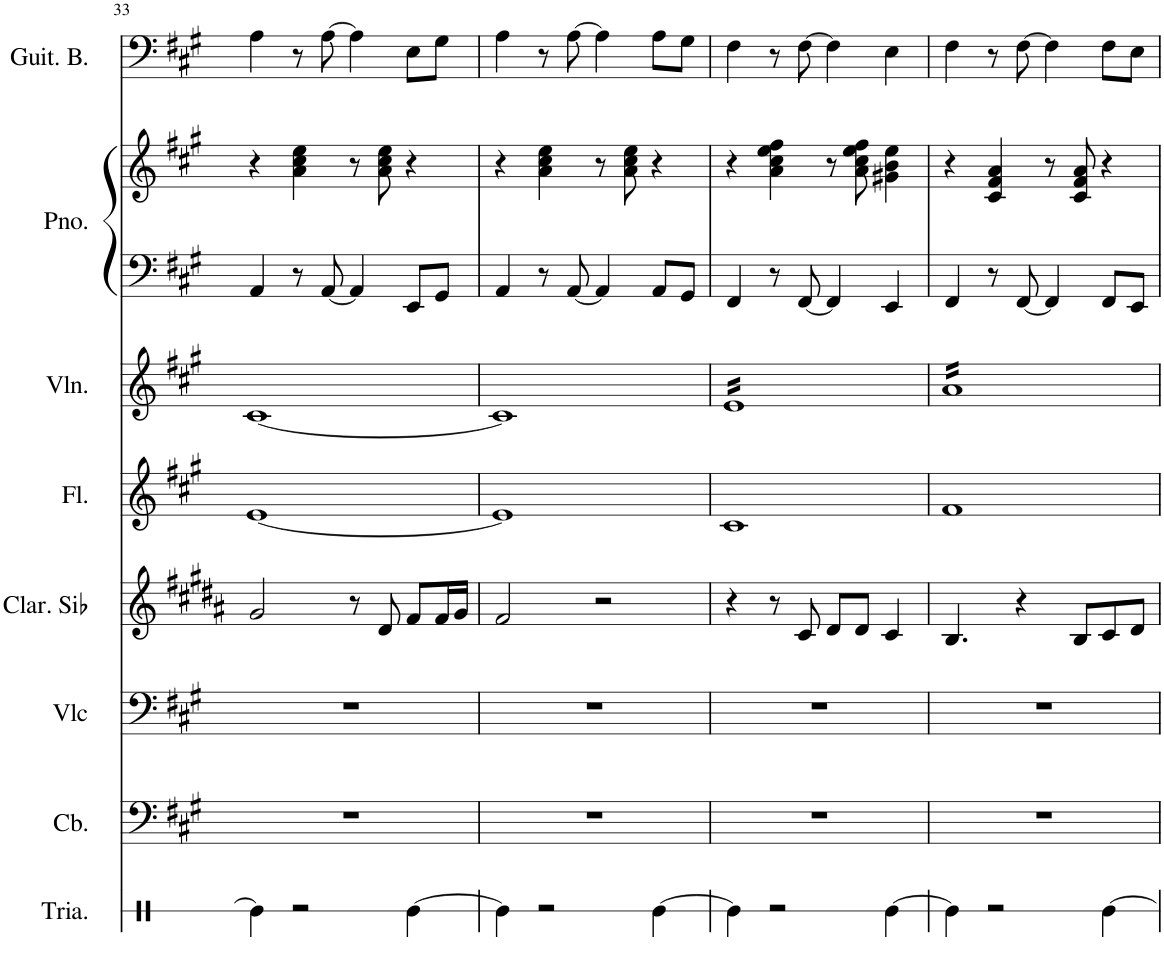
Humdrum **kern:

**kern	**kern	**kern	**kern	**kern	**kern	**kern	**kern	**kern
*part8	*part7	*part6	*part5	*part4	*part3	*part2	*part2	*part1
*staff9	*staff8	*staff7	*staff6	*staff5	*staff4	*staff3	*staff2	*staff1
*I"Triángulo	*I"Contrebasse	*I"Violoncelle	*I"Clarinette en Sib	*I"Flauta	*I"Violín	*I"Piano	*	*I"Bajo eléctrico
*	*I'Cb.	*I'Vlc	*I'Clar. Sib	*I'Fl.	*I'Vln.	*I'Pno.	*	*
!!LO:PB:g=z
*clefX	*clefF4	*clefF4	*clefG2	*clefG2	*clefG2	*clefF4	*clefG2	*clefF4
*	*Trd7c12	*	*Trd1c2	*	*	*	*	*Trd7c12
*k[]	*k[f#c#g#]	*k[f#c#g#]	*k[f#c#g#d#a#]	*k[f#c#g#]	*k[f#c#g#]	*k[f#c#g#]	*k[f#c#g#]	*k[f#c#g#]
*M4/4	*M4/4	*M4/4	*M4/4	*M4/4	*M4/4	*M4/4	*M4/4	*M4/4
=33	=33	=33	=33	=33	=33	=33	=33	=33
4Re\]	1r	1r	2g#/	[1e	[1c#	4AA/	4r	4A\
2r	.	.	.	.	.	8r	4a\ 4cc#\ 4ee\	8r
.	.	.	.	.	.	[8AA/	.	[8A\
.	.	.	8r	.	.	4AA/]	8r	4A\]
.	.	.	8d#/	.	.	.	8a\ 8cc#\ 8ee\	.
[4Re\	.	.	8f#/L	.	.	8EE/L	4r	8E\L
.	.	.	16f#/L	.	.	8GG#/J	.	8G#\J
.	.	.	16g#/JJ	.	.	.	.	.
=34	=34	=34	=34	=34	=34	=34	=34	=34
4Re\]	1r	1r	2f#/	1e]	1c#]	4AA/	4r	4A\
2r	.	.	.	.	.	8r	4a\ 4cc#\ 4ee\	8r
.	.	.	.	.	.	[8AA/	.	[8A\
.	.	.	2r	.	.	4AA/]	8r	4A\]
.	.	.	.	.	.	.	8a\ 8cc#\ 8ee\	.
[4Re\	.	.	.	.	.	8AA/L	4r	8A\L
.	.	.	.	.	.	8GG#/J	.	8G#\J
=35	=35	=35	=35	=35	=35	=35	=35	=35
*	*	*	*	*	*tremolo	*	*	*
4Re\]	1r	1r	4r	1c#	16eLL	4FF#/	4r	4F#\
.	.	.	.	.	16e	.	.	.
.	.	.	.	.	16e	.	.	.
.	.	.	.	.	16e	.	.	.
2r	.	.	8r	.	16e	8r	4a\ 4cc#\ 4ee\ 4ff#\	8r
.	.	.	.	.	16e	.	.	.
.	.	.	8c#/	.	16e	[8FF#/	.	[8F#\
.	.	.	.	.	16e	.	.	.
.	.	.	8d#/L	.	16e	4FF#/]	8r	4F#\]
.	.	.	.	.	16e	.	.	.
.	.	.	8d#/J	.	16e	.	8a\ 8cc#\ 8ee\ 8ff#\	.
.	.	.	.	.	16e	.	.	.
[4Re\	.	.	4c#/	.	16e	4EE/	4g#X\ 4b\ 4ee\	4E\
.	.	.	.	.	16e	.	.	.
.	.	.	.	.	16e	.	.	.
.	.	.	.	.	16eJJ	.	.	.
=36	=36	=36	=36	=36	=36	=36	=36	=36
4Re\]	1r	1r	4.B/	1f#	16aLL	4FF#/	4r	4F#\
.	.	.	.	.	16a	.	.	.
.	.	.	.	.	16a	.	.	.
.	.	.	.	.	16a	.	.	.
2r	.	.	.	.	16a	8r	4c#/ 4f#/ 4a/	8r
.	.	.	.	.	16a	.	.	.
.	.	.	4r	.	16a	[8FF#/	.	[8F#\
.	.	.	.	.	16a	.	.	.
.	.	.	.	.	16a	4FF#/]	8r	4F#\]
.	.	.	.	.	16a	.	.	.
.	.	.	8B/L	.	16a	.	8c#/ 8f#/ 8a/	.
.	.	.	.	.	16a	.	.	.
[4Re\	.	.	8c#/	.	16a	8FF#/L	4r	8F#\L
.	.	.	.	.	16a	.	.	.
.	.	.	8d#/J	.	16a	8EE/J	.	8E\J
.	.	.	.	.	16aJJ	.	.	.
*	*	*	*	*	*Xtremolo	*	*	*
=	=	=	=	=	=	=	=	=
*-	*-	*-	*-	*-	*-	*-	*-	*-
